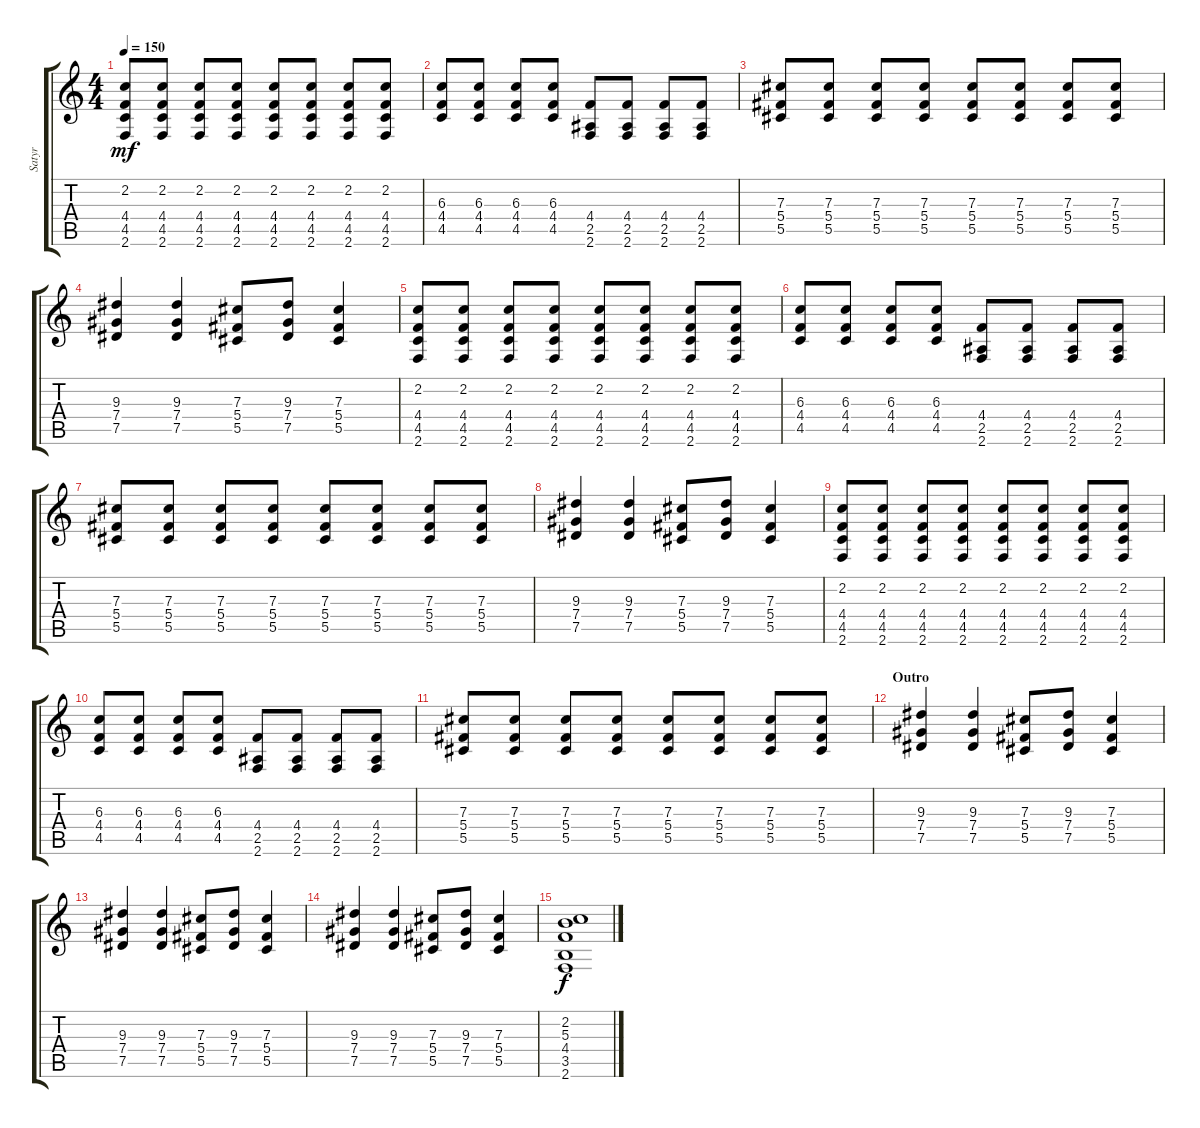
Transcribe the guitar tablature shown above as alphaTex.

\track ("Satyr" "Satyr") {instrument distortionguitar}
\staff {score tabs}
\tuning (Eb4 Bb3 Gb3 Db3 Ab2 Eb2) {hide}
\ts (4 4)
\tempo 150
\clef g2
\ks c
(2.2 4.4 4.5 2.6).8{dy mf} (2.2 4.4 4.5 2.6).8 (2.2 4.4 4.5 2.6).8 (2.2 4.4 4.5 2.6).8 (2.2 4.4 4.5 2.6).8 (2.2 4.4 4.5 2.6).8 (2.2 4.4 4.5 2.6).8 (2.2 4.4 4.5 2.6).8 |
(6.3 4.4 4.5).8 (6.3 4.4 4.5).8 (6.3 4.4 4.5).8 (6.3 4.4 4.5).8 (4.4 2.5 2.6).8 (4.4 2.5 2.6).8 (4.4 2.5 2.6).8 (4.4 2.5 2.6).8 |
(7.3 5.4 5.5).8 (7.3 5.4 5.5).8 (7.3 5.4 5.5).8 (7.3 5.4 5.5).8 (7.3 5.4 5.5).8 (7.3 5.4 5.5).8 (7.3 5.4 5.5).8 (7.3 5.4 5.5).8 |
(9.3 7.4 7.5).4 (9.3 7.4 7.5).4 (7.3 5.4 5.5).8 (9.3 7.4 7.5).8 (7.3 5.4 5.5).4 |
(2.2 4.4 4.5 2.6).8 (2.2 4.4 4.5 2.6).8 (2.2 4.4 4.5 2.6).8 (2.2 4.4 4.5 2.6).8 (2.2 4.4 4.5 2.6).8 (2.2 4.4 4.5 2.6).8 (2.2 4.4 4.5 2.6).8 (2.2 4.4 4.5 2.6).8 |
(6.3 4.4 4.5).8 (6.3 4.4 4.5).8 (6.3 4.4 4.5).8 (6.3 4.4 4.5).8 (4.4 2.5 2.6).8 (4.4 2.5 2.6).8 (4.4 2.5 2.6).8 (4.4 2.5 2.6).8 |
(7.3 5.4 5.5).8 (7.3 5.4 5.5).8 (7.3 5.4 5.5).8 (7.3 5.4 5.5).8 (7.3 5.4 5.5).8 (7.3 5.4 5.5).8 (7.3 5.4 5.5).8 (7.3 5.4 5.5).8 |
(9.3 7.4 7.5).4 (9.3 7.4 7.5).4 (7.3 5.4 5.5).8 (9.3 7.4 7.5).8 (7.3 5.4 5.5).4 |
(2.2 4.4 4.5 2.6).8 (2.2 4.4 4.5 2.6).8 (2.2 4.4 4.5 2.6).8 (2.2 4.4 4.5 2.6).8 (2.2 4.4 4.5 2.6).8 (2.2 4.4 4.5 2.6).8 (2.2 4.4 4.5 2.6).8 (2.2 4.4 4.5 2.6).8 |
(6.3 4.4 4.5).8 (6.3 4.4 4.5).8 (6.3 4.4 4.5).8 (6.3 4.4 4.5).8 (4.4 2.5 2.6).8 (4.4 2.5 2.6).8 (4.4 2.5 2.6).8 (4.4 2.5 2.6).8 |
(7.3 5.4 5.5).8 (7.3 5.4 5.5).8 (7.3 5.4 5.5).8 (7.3 5.4 5.5).8 (7.3 5.4 5.5).8 (7.3 5.4 5.5).8 (7.3 5.4 5.5).8 (7.3 5.4 5.5).8 |
\section ("" "Outro")
(9.3 7.4 7.5).4 (9.3 7.4 7.5).4 (7.3 5.4 5.5).8 (9.3 7.4 7.5).8 (7.3 5.4 5.5).4 |
(9.3 7.4 7.5).4 (9.3 7.4 7.5).4 (7.3 5.4 5.5).8 (9.3 7.4 7.5).8 (7.3 5.4 5.5).4 |
(9.3 7.4 7.5).4 (9.3 7.4 7.5).4 (7.3 5.4 5.5).8 (9.3 7.4 7.5).8 (7.3 5.4 5.5).4 |
(2.2 5.3 4.4 3.5 2.6).1{dy f volume 2}
